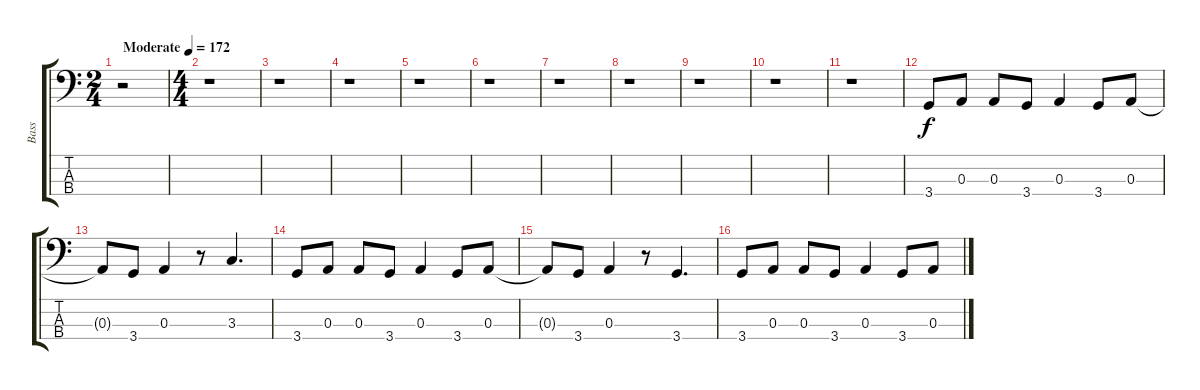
\track ("Bass" "Bass") {instrument electricbassfinger}
\staff {score tabs}
\tuning (G2 D2 A1 E1) {hide}
\ts (2 4)
\tempo (172 "Moderate")
\clef f4
\ks c
r.2{dy f instrument electricbassfinger} |
\ts (4 4)
r.1 |
r.1 |
r.1 |
r.1 |
r.1 |
r.1 |
r.1 |
r.1 |
r.1 |
r.1 |
3.4.8 0.3.8 0.3.8 3.4.8 0.3.4 3.4.8 0.3.8 |
0.3{t}.8 3.4.8 0.3.4 r.8 3.3.4{d} |
3.4.8 0.3.8 0.3.8 3.4.8 0.3.4 3.4.8 0.3.8 |
0.3{t}.8 3.4.8 0.3.4 r.8 3.4.4{d} |
3.4.8 0.3.8 0.3.8 3.4.8 0.3.4 3.4.8 0.3.8
